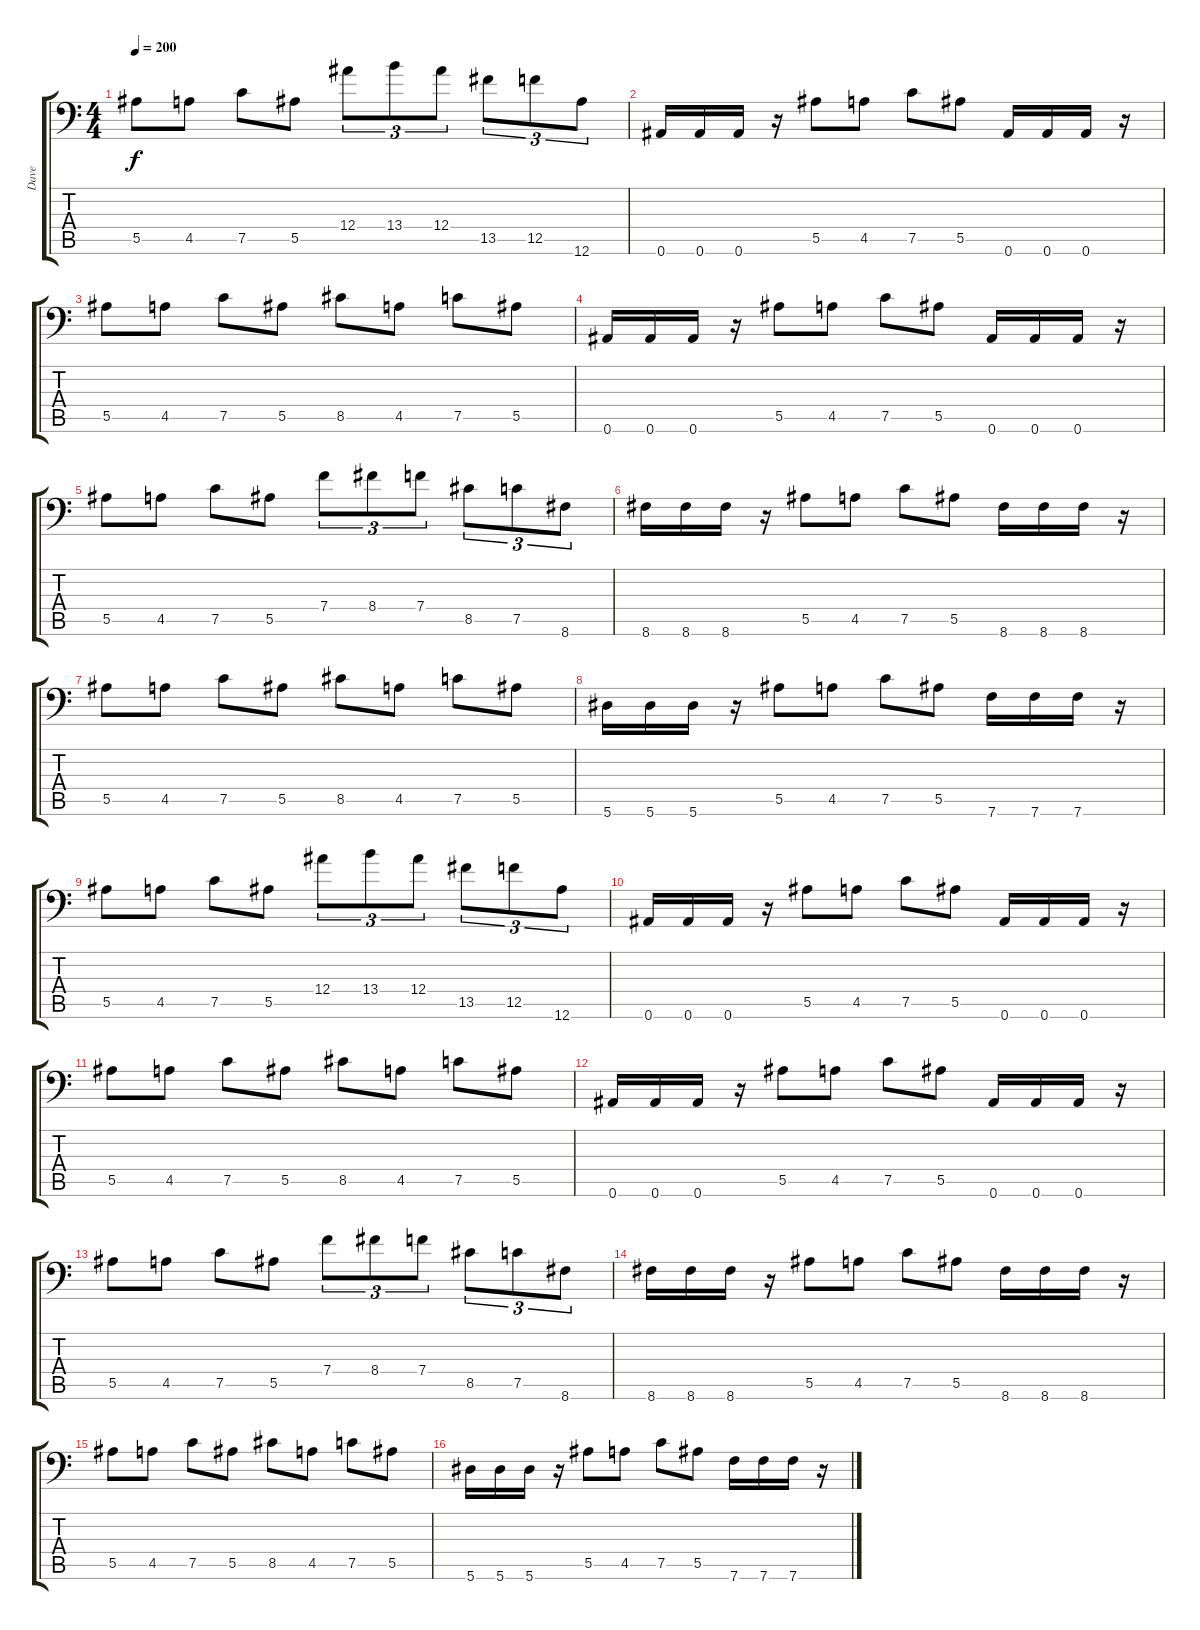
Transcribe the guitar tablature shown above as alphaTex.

\track ("Dave" "Dave") {instrument distortionguitar}
\staff {score tabs}
\tuning (C4 G3 Eb3 Bb2 F2 Bb1) {hide}
\ts (4 4)
\tempo 200
\clef f4
\ks c
5.5.8{dy f} 4.5.8 7.5.8 5.5.8 12.4.8{tu (3 2)} 13.4.8{tu (3 2)} 12.4.8{tu (3 2)} 13.5.8{tu (3 2)} 12.5.8{tu (3 2)} 12.6.8{tu (3 2)} |
0.6.16 0.6.16 0.6.16 r.16 5.5.8 4.5.8 7.5.8 5.5.8 0.6.16 0.6.16 0.6.16 r.16 |
5.5.8 4.5.8 7.5.8 5.5.8 8.5.8 4.5.8 7.5.8 5.5.8 |
0.6.16 0.6.16 0.6.16 r.16 5.5.8 4.5.8 7.5.8 5.5.8 0.6.16 0.6.16 0.6.16 r.16 |
5.5.8 4.5.8 7.5.8 5.5.8 7.4.8{tu (3 2)} 8.4.8{tu (3 2)} 7.4.8{tu (3 2)} 8.5.8{tu (3 2)} 7.5.8{tu (3 2)} 8.6.8{tu (3 2)} |
8.6.16 8.6.16 8.6.16 r.16 5.5.8 4.5.8 7.5.8 5.5.8 8.6.16 8.6.16 8.6.16 r.16 |
5.5.8 4.5.8 7.5.8 5.5.8 8.5.8 4.5.8 7.5.8 5.5.8 |
5.6.16 5.6.16 5.6.16 r.16 5.5.8 4.5.8 7.5.8 5.5.8 7.6.16 7.6.16 7.6.16 r.16 |
5.5.8 4.5.8 7.5.8 5.5.8 12.4.8{tu (3 2)} 13.4.8{tu (3 2)} 12.4.8{tu (3 2)} 13.5.8{tu (3 2)} 12.5.8{tu (3 2)} 12.6.8{tu (3 2)} |
0.6.16 0.6.16 0.6.16 r.16 5.5.8 4.5.8 7.5.8 5.5.8 0.6.16 0.6.16 0.6.16 r.16 |
5.5.8 4.5.8 7.5.8 5.5.8 8.5.8 4.5.8 7.5.8 5.5.8 |
0.6.16 0.6.16 0.6.16 r.16 5.5.8 4.5.8 7.5.8 5.5.8 0.6.16 0.6.16 0.6.16 r.16 |
5.5.8 4.5.8 7.5.8 5.5.8 7.4.8{tu (3 2)} 8.4.8{tu (3 2)} 7.4.8{tu (3 2)} 8.5.8{tu (3 2)} 7.5.8{tu (3 2)} 8.6.8{tu (3 2)} |
8.6.16 8.6.16 8.6.16 r.16 5.5.8 4.5.8 7.5.8 5.5.8 8.6.16 8.6.16 8.6.16 r.16 |
5.5.8 4.5.8 7.5.8 5.5.8 8.5.8 4.5.8 7.5.8 5.5.8 |
5.6.16 5.6.16 5.6.16 r.16 5.5.8 4.5.8 7.5.8 5.5.8 7.6.16 7.6.16 7.6.16 r.16
